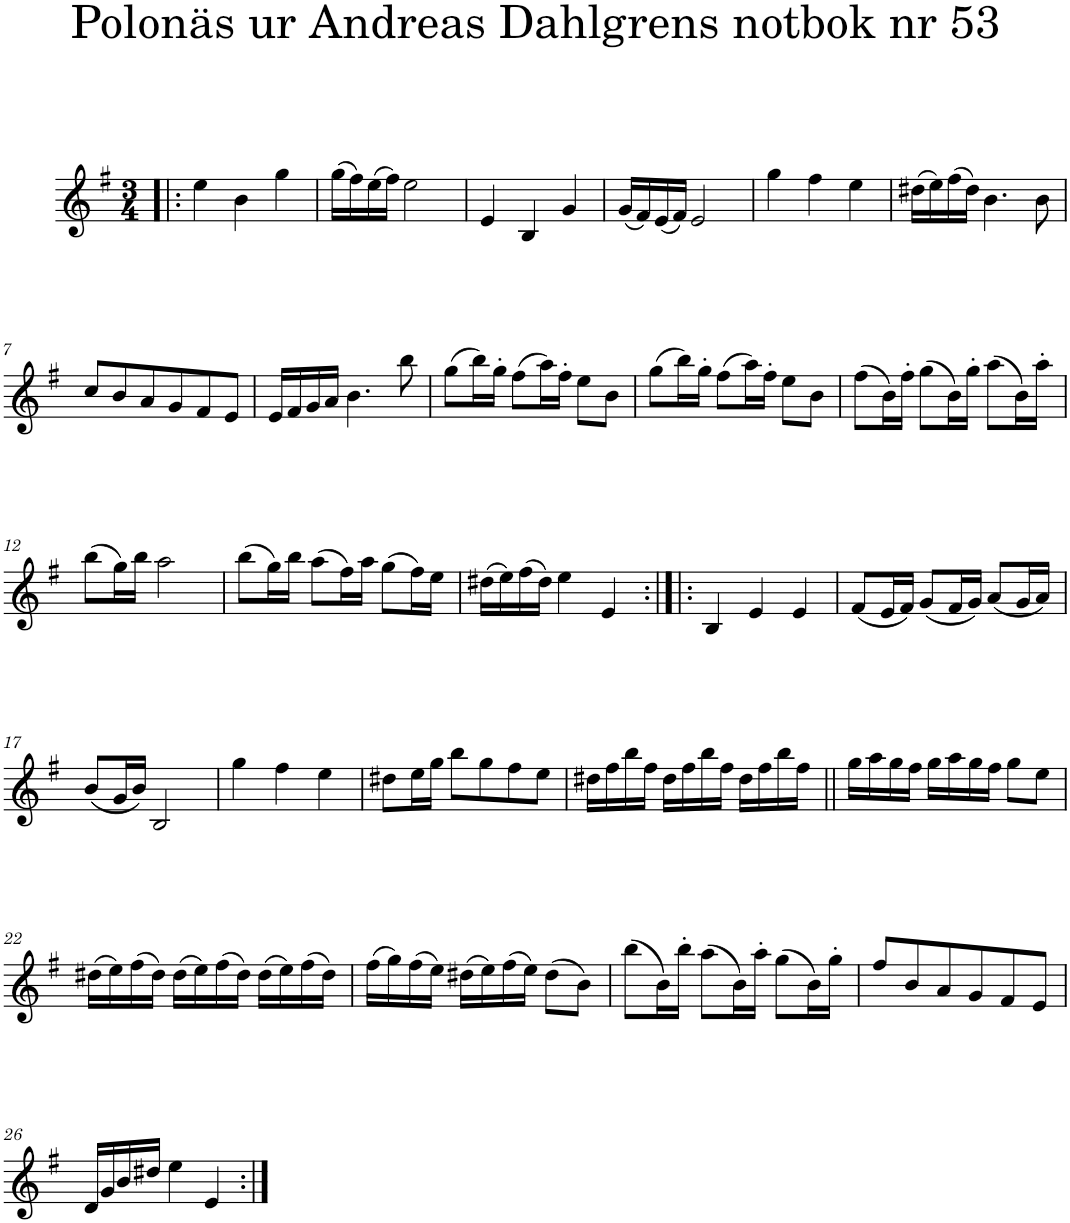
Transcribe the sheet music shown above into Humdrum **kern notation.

**kern
*part1
*staff1
*I"Piano
*I'Pno
*clefG2
*k[f#]
*e:
*M3/4
=1!|:
4ee\
4b\
4gg\
=2
(16gg\LL
16ff#\)
(16ee\
16ff#\JJ)
2ee\
=3
4e/
4B/
4g/
=4
(16g/LL
16f#/)
(16e/
16f#/JJ)
2e/
=5
4gg\
4ff#\
4ee\
=6
(16dd#X\LL
16ee\)
(16ff#\
16dd#\JJ)
4.b\
8b\
!!LO:LB:g=z
=7
8cc/L
8b/
8a/
8g/
8f#/
8e/J
=8
16e/LL
16f#/
16g/
16a/JJ
4.b\
8bb\
=9
(8gg\L
16bb\L)
16gg'\JJ
(8ff#\L
16aa\L)
16ff#'\JJ
8ee\L
8b\J
=10
(8gg\L
16bb\L)
16gg'\JJ
(8ff#\L
16aa\L)
16ff#'\JJ
8ee\L
8b\J
=11
(8ff#\L
16b\L)
16ff#'\JJ
(8gg\L
16b\L)
16gg'\JJ
(8aa\L
16b\L)
16aa'\JJ
!!LO:LB:g=z
=12
(8bb\L
16gg\L)
16bb\JJ
2aa\
=13
(8bb\L
16gg\L)
16bb\JJ
(8aa\L
16ff#\L)
16aa\JJ
(8gg\L
16ff#\L)
16ee\JJ
=14
(16dd#X\LL
16ee\)
(16ff#\
16dd#\JJ)
4ee\
4e/
=15:|!|:
4B/
4e/
4e/
=16
(8f#/L
16e/L
16f#/JJ)
(8g/L
16f#/L
16g/JJ)
(8a/L
16g/L
16a/JJ)
!!LO:LB:g=z
=17
(8b/L
16g/L
16b/JJ)
2B/
=18
4gg\
4ff#\
4ee\
=19
8dd#X\L
16ee\L
16gg\JJ
8bb\L
8gg\
8ff#\
8ee\J
=20
16dd#X\LL
16ff#\
16bb\
16ff#\JJ
16dd#\LL
16ff#\
16bb\
16ff#\JJ
16dd#\LL
16ff#\
16bb\
16ff#\JJ
=21||
16gg\LL
16aa\
16gg\
16ff#\JJ
16gg\LL
16aa\
16gg\
16ff#\JJ
8gg\L
8ee\J
!!LO:LB:g=z
=22
(16dd#X\LL
16ee\)
(16ff#\
16dd#\JJ)
(16dd#\LL
16ee\)
(16ff#\
16dd#\JJ)
(16dd#\LL
16ee\)
(16ff#\
16dd#\JJ)
=23
(16ff#\LL
16gg\)
(16ff#\
16ee\JJ)
(16dd#X\LL
16ee\)
(16ff#\
16ee\JJ)
(8dd#\L
8b\J)
=24
(8bb\L
16b\L)
16bb'\JJ
(8aa\L
16b\L)
16aa'\JJ
(8gg\L
16b\L)
16gg'\JJ
=25
8ff#/L
8b/
8a/
8g/
8f#/
8e/J
!!LO:LB:g=z
=26
16d/LL
16g/
16b/
16dd#X/JJ
4ee\
4e/
=:|!
*-
